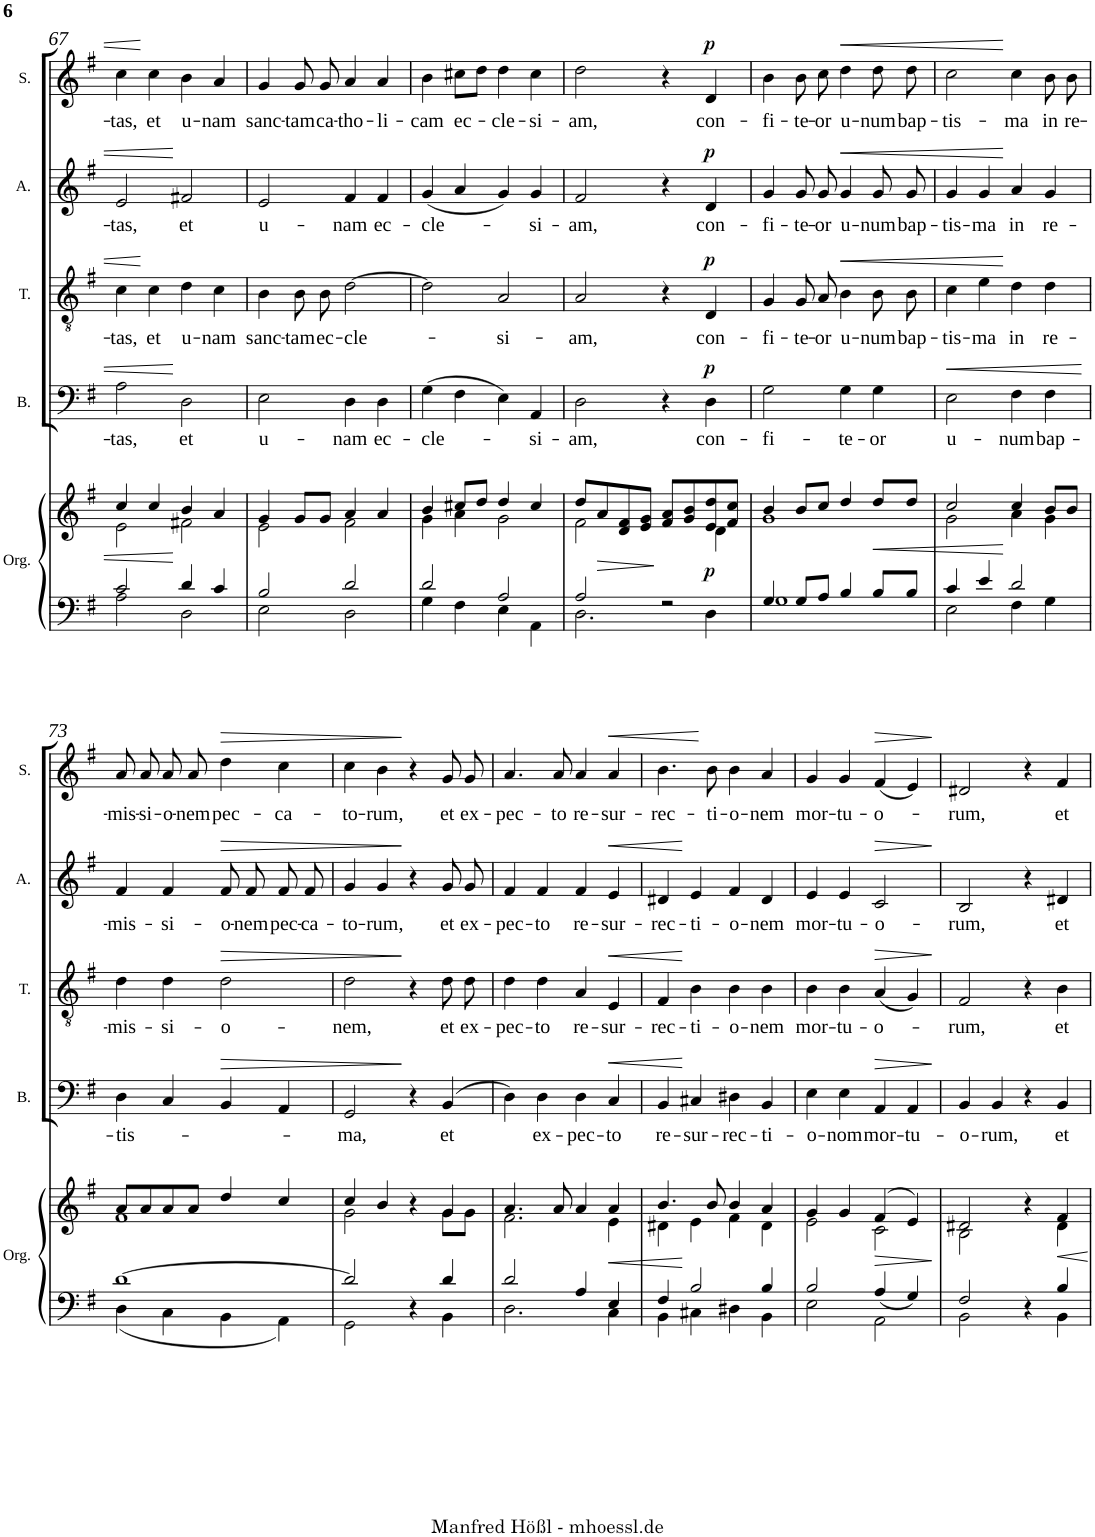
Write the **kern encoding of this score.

**kern	**kern	**dynam	**kern	**text	**dynam	**kern	**text	**dynam	**kern	**text	**dynam	**kern	**text	**dynam
*part5	*part5	*part5	*part4	*part4	*part4	*part3	*part3	*part3	*part2	*part2	*part2	*part1	*part1	*part1
*staff6	*staff5	*staff5/6	*staff4	*staff4	*staff4	*staff3	*staff3	*staff3	*staff2	*staff2	*staff2	*staff1	*staff1	*staff1
*I"Organ	*	*	*I"Bass	*	*	*I"Tenor	*	*	*I"Alto	*	*	*I"Soprano	*	*
*I'Org.	*	*	*I'B.	*	*	*I'T.	*	*	*I'A.	*	*	*I'S.	*	*
!!LO:PB:g=z
*clefF4	*clefG2	*	*clefF4	*	*	*clefGv2	*	*	*clefG2	*	*	*clefG2	*	*
*k[f#]	*k[f#]	*	*k[f#]	*	*	*k[f#]	*	*	*k[f#]	*	*	*k[f#]	*	*
*G:	*G:	*	*G:	*	*	*G:	*	*	*G:	*	*	*G:	*	*
*M4/4	*M4/4	*	*M4/4	*	*	*M4/4	*	*	*M4/4	*	*	*M4/4	*	*
*met(c)	*met(c)	*	*met(c)	*	*	*met(c)	*	*	*met(c)	*	*	*met(c)	*	*
=67	=67	=67	=67	=67	=67	=67	=67	=67	=67	=67	=67	=67	=67	=67
*^	*^	*	*	*	*	*	*	*	*	*	*	*	*	*
!	!	!	!	!	!	!LO:LY:b	!	!	!LO:LY:b	!	!	!LO:LY:b	!	!	!LO:LY:b	!
2c/	2A\	4cc/	2e\	.	2A\	-tas,	.	4c\	-tas,	.	2e/	-tas,	.	4cc\	-tas,	.
!	!	!	!	!	!	!	!	!	!LO:LY:b	!	!	!	!	!	!LO:LY:b	!
.	.	4cc/	.	.	.	.	.	4c\	et	.	.	.	.	4cc\	et	.
!	!	!	!	!	!	!LO:LY:b	!	!	!LO:LY:b	!	!	!LO:LY:b	!	!	!LO:LY:b	!
4d/	2D\	4b/	2f#X\	.	2D\	et	.	4d\	u-	.	2f#X/	et	.	4b\	u-	.
!	!	!	!	!	!	!	!	!	!LO:LY:b	!	!	!	!	!	!LO:LY:b	!
4c/	.	4a/	.	.	.	.	.	4c\	-nam	.	.	.	.	4a/	-nam	.
=68	=68	=68	=68	=68	=68	=68	=68	=68	=68	=68	=68	=68	=68	=68	=68	=68
!	!	!	!	!	!	!LO:LY:b	!	!	!LO:LY:b	!	!	!LO:LY:b	!	!	!LO:LY:b	!
2B/	2E\	4g/	2e\	.	2E\	u-	.	4B\	sanc-	.	2e/	u-	.	4g/	sanc-	.
!	!	!	!	!	!	!	!	!	!LO:LY:b	!	!	!	!	!	!LO:LY:b	!
.	.	8g/L	.	.	.	.	.	8B\L	-tam	.	.	.	.	8g/	-tam	.
!	!	!	!	!	!	!	!	!	!LO:LY:b	!	!	!	!	!	!LO:LY:b	!
.	.	8g/J	.	.	.	.	.	8B\J	ec-	.	.	.	.	8g/	ca-	.
!	!	!	!	!	!	!LO:LY:b	!	!	!LO:LY:b	!	!	!LO:LY:b	!	!	!LO:LY:b	!
2d/	2D\	4a/	2f#\	.	4D\	-nam	.	[2d\	-cle-	.	4f#/	-nam	.	4a/	-tho-	.
!	!	!	!	!	!	!LO:LY:b	!	!	!	!	!	!LO:LY:b	!	!	!LO:LY:b	!
.	.	4a/	.	.	4D\	ec-	.	.	.	.	4f#/	ec-	.	4a/	-li-	.
=69	=69	=69	=69	=69	=69	=69	=69	=69	=69	=69	=69	=69	=69	=69	=69	=69
!	!	!	!	!	!	!LO:LY:b	!	!	!	!	!	!LO:LY:b	!	!	!LO:LY:b	!
2d/	4G\	4b/	4g\	.	(>4G\	-cle-	.	2d\]	.	.	(<4g/	-cle-	.	4b\	-cam	.
!	!	!	!	!	!	!	!	!	!	!	!	!	!	!	!LO:LY:b	!
.	4F#\	8cc#X/L	4a\	.	4F#\	.	.	.	.	.	4a/	.	.	8cc#X\L	ec-	.
.	.	8dd/J	.	.	.	.	.	.	.	.	.	.	.	8dd\J	.	.
!	!	!	!	!	!	!	!	!	!LO:LY:b	!	!	!	!	!	!LO:LY:b	!
2A/	4E\	4dd/	2g\	.	4E\)	.	.	2A/	-si-	.	4g/)	.	.	4dd\	-cle-	.
!	!	!	!	!	!	!LO:LY:b	!	!	!	!	!	!LO:LY:b	!	!	!LO:LY:b	!
.	4AA\	4cc#/	.	.	4AA/	-si-	.	.	.	.	4g/	-si-	.	4cc#\	-si-	.
=70	=70	=70	=70	=70	=70	=70	=70	=70	=70	=70	=70	=70	=70	=70	=70	=70
!	!	!	!	!	!	!LO:LY:b	!	!	!LO:LY:b	!	!	!LO:LY:b	!	!	!LO:LY:b	!
2A/	2.D\	8dd/L	2f#\	.	2D\	-am,	.	2A/	-am,	.	2f#/	-am,	.	2dd\	-am,	.
!	!	!	!	!LO:HP:b	!	!	!	!	!	!	!	!	!	!	!	!
.	.	8a/	.	>	.	.	.	.	.	.	.	.	.	.	.	.
.	.	8d/ 8f#/	.	.	.	.	.	.	.	.	.	.	.	.	.	.
.	.	8e/ 8g/J	.	.	.	.	.	.	.	.	.	.	.	.	.	.
2r	.	8f#/ 8a/L	4ryy	]	4r	.	.	4r	.	.	4r	.	.	4r	.	.
.	.	8g/ 8b/	.	.	.	.	.	.	.	.	.	.	.	.	.	.
!	!	!	!	!LO:DY:b	!	!LO:LY:b	!LO:DY:a	!	!LO:LY:b	!LO:DY:a	!	!LO:LY:b	!LO:DY:a	!	!LO:LY:b	!LO:DY:a
.	4D\	8e/ 8dd/	4d\	p	4D\	con-	p	4D/	con-	p	4d/	con-	p	4d/	con-	p
.	.	8f#/ 8cc/J	.	.	.	.	.	.	.	.	.	.	.	.	.	.
=71	=71	=71	=71	=71	=71	=71	=71	=71	=71	=71	=71	=71	=71	=71	=71	=71
!	!	!	!	!	!	!LO:LY:b	!	!	!LO:LY:b	!	!	!LO:LY:b	!	!	!LO:LY:b	!
4G/	1G	4b/	1g	.	2G\	-fi-	.	4G/	-fi-	.	4g/	-fi-	.	4b\	-fi-	.
!	!	!	!	!	!	!	!	!	!LO:LY:b	!	!	!LO:LY:b	!	!	!LO:LY:b	!
8G/L	.	8b/L	.	.	.	.	.	8G/L	-te-	.	8g/L	-te-	.	8b\	-te-	.
!	!	!	!	!	!	!	!	!	!LO:LY:b	!	!	!LO:LY:b	!	!	!LO:LY:b	!
8A/J	.	8cc/J	.	.	.	.	.	8A/J	-or	.	8g/J	-or	.	8cc\	-or	.
!	!	!	!	!	!	!LO:LY:b	!	!	!LO:LY:b	!LO:HP:b	!	!LO:LY:b	!LO:HP:b	!	!LO:LY:b	!LO:HP:b
4B/	.	4dd/	.	.	4G\	-te-	.	4B\	u-	<	4g/	u-	<	4dd\	u-	<
!	!	!	!	!LO:HP:b	!	!LO:LY:b	!	!	!LO:LY:b	!	!	!LO:LY:b	!	!	!LO:LY:b	!
8B/L	.	8dd/L	.	<	4G\	-or	.	8B\L	-num	.	8g/L	-num	.	8dd\	-num	.
!	!	!	!	!	!	!	!	!	!LO:LY:b	!	!	!LO:LY:b	!	!	!LO:LY:b	!
8B/J	.	8dd/J	.	.	.	.	.	8B\J	bap-	.	8g/J	bap-	.	8dd\	bap-	.
=72	=72	=72	=72	=72	=72	=72	=72	=72	=72	=72	=72	=72	=72	=72	=72	=72
!	!	!	!	!	!	!LO:LY:b	!LO:HP:b	!	!LO:LY:b	!	!	!LO:LY:b	!	!	!LO:LY:b	!
4c/	2E\	2cc/	2g\	.	2E\	u-	<	4c\	-tis-	.	4g/	-tis-	.	2cc\	-tis-	.
!	!	!	!	!	!	!	!	!	!LO:LY:b	!	!	!LO:LY:b	!	!	!	!
4e/	.	.	.	.	.	.	.	4e\	-ma	.	4g/	-ma	.	.	.	.
!	!	!	!	!	!	!LO:LY:b	!	!	!LO:LY:b	!	!	!LO:LY:b	!	!	!LO:LY:b	!
2d/	4F#\	4cc/	4a\	[	4F#\	-num	.	4d\	in	[	4a/	in	[	4cc\	-ma	[
!	!	!	!	!	!	!LO:LY:b	!	!	!LO:LY:b	!	!	!LO:LY:b	!	!	!LO:LY:b	!
.	4G\	8b/L	4g\	.	4F#\	bap-	.	4d\	re-	.	4g/	re-	.	8b\	in	.
!	!	!	!	!	!	!	!	!	!	!	!	!	!	!	!LO:LY:b	!
.	.	8b/J	.	.	.	.	.	.	.	.	.	.	.	8b\	re-	.
*v	*v	*	*	*	*	*	*	*	*	*	*	*	*	*	*	*
*	*v	*v	*	*	*	*	*	*	*	*	*	*	*	*	*
.	.	.	.	.	[	.	.	.	.	.	.	.	.	.
!!LO:LB:g=z
=73	=73	=73	=73	=73	=73	=73	=73	=73	=73	=73	=73	=73	=73	=73
*^	*^	*	*	*	*	*	*	*	*	*	*	*	*	*
!	!	!	!	!	!	!LO:LY:b	!	!	!LO:LY:b	!	!	!LO:LY:b	!	!	!LO:LY:b	!
[>1d	4D\	8a/L	1f#	.	4D\	-tis-	.	4d\	-mis-	.	4f#/	-mis-	.	8a/	-mis-	.
!	!	!	!	!	!	!	!	!	!	!	!	!	!	!	!LO:LY:b	!
.	.	8a/	.	.	.	.	.	.	.	.	.	.	.	8a/	-si-	.
!	!	!	!	!	!	!	!	!	!LO:LY:b	!	!	!LO:LY:b	!	!	!LO:LY:b	!
.	4C\	8a/	.	.	4C/	.	.	4d\	-si-	.	4f#/	-si-	.	8a/	-o-	.
!	!	!	!	!	!	!	!	!	!	!	!	!	!	!	!LO:LY:b	!
.	.	8a/J	.	.	.	.	.	.	.	.	.	.	.	8a/	-nem	.
!	!	!	!	!	!	!	!LO:HP:b	!	!LO:LY:b	!LO:HP:b	!	!LO:LY:b	!LO:HP:b	!	!LO:LY:b	!LO:HP:b
.	4BB\	4dd/	.	.	4BB/	.	>	2d\	-o-	>	8f#/L	-o-	>	4dd\	pec-	>
!	!	!	!	!	!	!	!	!	!	!	!	!LO:LY:b	!	!	!	!
.	.	.	.	.	.	.	.	.	.	.	8f#/J	-nem	.	.	.	.
!	!	!	!	!	!	!	!	!	!	!	!	!LO:LY:b	!	!	!LO:LY:b	!
.	4AA\	4cc/	.	.	4AA/	.	.	.	.	.	8f#/L	pec-	.	4cc\	-ca-	.
!	!	!	!	!	!	!	!	!	!	!	!	!LO:LY:b	!	!	!	!
.	.	.	.	.	.	.	.	.	.	.	8f#/J	-ca-	.	.	.	.
=74	=74	=74	=74	=74	=74	=74	=74	=74	=74	=74	=74	=74	=74	=74	=74	=74
!	!	!	!	!	!	!LO:LY:b	!	!	!LO:LY:b	!	!	!LO:LY:b	!	!	!LO:LY:b	!
2d/]	2GG\	4cc/	2g\	.	2GG/	-ma,	.	2d\	-nem,	.	4g/	-to-	.	4cc\	-to-	.
!	!	!	!	!	!	!	!	!	!	!	!	!LO:LY:b	!	!	!LO:LY:b	!
.	.	4b/	.	.	.	.	.	.	.	.	4g/	-rum,	.	4b\	-rum,	.
4r	4ryy	4r	4ryy	.	4r	.	]	4r	.	]	4r	.	]	4r	.	]
!	!	!	!	!	!	!LO:LY:b	!	!	!LO:LY:b	!	!	!LO:LY:b	!	!	!LO:LY:b	!
4d/	4BB\	4g/	8g\L	.	(4BB/	et	.	8d\L	et	.	8g/L	et	.	8g/	et	.
!	!	!	!	!	!	!	!	!	!LO:LY:b	!	!	!LO:LY:b	!	!	!LO:LY:b	!
.	.	.	8g\J	.	.	.	.	8d\J	ex-	.	8g/J	ex-	.	8g/	ex-	.
=75	=75	=75	=75	=75	=75	=75	=75	=75	=75	=75	=75	=75	=75	=75	=75	=75
!	!	!	!	!	!	!	!	!	!LO:LY:b	!	!	!LO:LY:b	!	!	!LO:LY:b	!
2d/	2.D\	4.a/	2.f#\	.	4D\)	.	.	4d\	-pec-	.	4f#/	-pec-	.	4.a/	-pec-	.
!	!	!	!	!	!	!LO:LY:b	!	!	!LO:LY:b	!	!	!LO:LY:b	!	!	!	!
.	.	.	.	.	4D\	ex-	.	4d\	-to	.	4f#/	-to	.	.	.	.
!	!	!	!	!	!	!	!	!	!	!	!	!	!	!	!LO:LY:b	!
.	.	8a/	.	.	.	.	.	.	.	.	.	.	.	8a/	-to	.
!	!	!	!	!	!	!LO:LY:b	!	!	!LO:LY:b	!	!	!LO:LY:b	!	!	!LO:LY:b	!
4A/	.	4a/	.	.	4D\	-pec-	.	4A/	re-	.	4f#/	re-	.	4a/	re-	.
!	!	!	!	!	!	!LO:LY:b	!LO:HP:b	!	!LO:LY:b	!LO:HP:b	!	!LO:LY:b	!LO:HP:b	!	!LO:LY:b	!LO:HP:b
4E/	4C\	4a/	4e\	.	4C/	-to	<	4E/	-sur-	<	4e/	-sur-	<	4a/	-sur-	<
=76	=76	=76	=76	=76	=76	=76	=76	=76	=76	=76	=76	=76	=76	=76	=76	=76
!	!	!	!	!	!	!LO:LY:b	!	!	!LO:LY:b	!	!	!LO:LY:b	!	!	!LO:LY:b	!
4F#/	4BB\	4.b/	4d#X\	.	4BB/	re-	.	4F#/	-rec-	.	4d#X/	-rec-	.	4.b\	-rec-	.
!	!	!	!	!	!	!LO:LY:b	!	!	!LO:LY:b	!	!	!LO:LY:b	!	!	!	!
2B/	4C#X\	.	4e\	.	4C#X/	-sur-	[	4B\	-ti-	[	4e/	-ti-	[	.	.	.
!	!	!	!	!	!	!	!	!	!	!	!	!	!	!	!LO:LY:b	!
.	.	8b/	.	.	.	.	.	.	.	.	.	.	.	8b\	-ti-	[
!	!	!	!	!	!	!LO:LY:b	!	!	!LO:LY:b	!	!	!LO:LY:b	!	!	!LO:LY:b	!
.	4D#X\	4b/	4f#\	.	4D#X\	-rec-	.	4B\	-o-	.	4f#/	-o-	.	4b\	-o-	.
!	!	!	!	!	!	!LO:LY:b	!	!	!LO:LY:b	!	!	!LO:LY:b	!	!	!LO:LY:b	!
4B/	4BB\	4a/	4d#\	.	4BB/	-ti-	.	4B\	-nem	.	4d#/	-nem	.	4a/	-nem	.
=77	=77	=77	=77	=77	=77	=77	=77	=77	=77	=77	=77	=77	=77	=77	=77	=77
!	!	!	!	!	!	!LO:LY:b	!	!	!LO:LY:b	!	!	!LO:LY:b	!	!	!LO:LY:b	!
2B/	2E\	4g/	2e\	.	4E\	-o-	.	4B\	mor-	.	4e/	mor-	.	4g/	mor-	.
!	!	!	!	!	!	!LO:LY:b	!	!	!LO:LY:b	!	!	!LO:LY:b	!	!	!LO:LY:b	!
.	.	4g/	.	.	4E\	-nom	.	4B\	-tu-	.	4e/	-tu-	.	4g/	-tu-	.
!	!	!	!	!LO:HP:b	!	!LO:LY:b	!LO:HP:b	!	!LO:LY:b	!LO:HP:b	!	!LO:LY:b	!LO:HP:b	!	!LO:LY:b	!LO:HP:b
4A/	2AA\	(4f#/	2c\	>	4AA/	mor-	>	(<4A/	-o-	>	2c/	-o-	>	(<4f#/	-o-	>
!	!	!	!	!	!	!LO:LY:b	!	!	!	!	!	!	!	!	!	!
4G/	.	4e/)	.	.	4AA/	-tu-	.	4G/)	.	.	.	.	.	4e/)	.	.
*v	*v	*	*	*	*	*	*	*	*	*	*	*	*	*	*	*
*	*v	*v	*	*	*	*	*	*	*	*	*	*	*	*	*
.	.	]	.	.	]	.	.	]	.	.	]	.	.	]
=78	=78	=78	=78	=78	=78	=78	=78	=78	=78	=78	=78	=78	=78	=78
*^	*^	*	*	*	*	*	*	*	*	*	*	*	*	*
!	!	!	!	!	!	!LO:LY:b	!	!	!LO:LY:b	!	!	!LO:LY:b	!	!	!LO:LY:b	!
2F#/	2BB\	2d#X/	2B\	.	4BB/	-o-	.	2F#/	-rum,	.	2B/	-rum,	.	2d#X/	-rum,	.
!	!	!	!	!	!	!LO:LY:b	!	!	!	!	!	!	!	!	!	!
.	.	.	.	.	4BB/	-rum,	.	.	.	.	.	.	.	.	.	.
4r	4ryy	4r	4ryy	.	4r	.	.	4r	.	.	4r	.	.	4r	.	.
!	!	!	!	!	!	!LO:LY:b	!	!	!LO:LY:b	!	!	!LO:LY:b	!	!	!LO:LY:b	!
4B/	4BB\	4f#/	4d#\	.	4BB/	et	.	4B\	et	.	4d#X/	et	.	4f#/	et	.
*v	*v	*	*	*	*	*	*	*	*	*	*	*	*	*	*	*
*	*v	*v	*	*	*	*	*	*	*	*	*	*	*	*	*
=	=	=	=	=	=	=	=	=	=	=	=	=	=	=
*-	*-	*-	*-	*-	*-	*-	*-	*-	*-	*-	*-	*-	*-	*-
